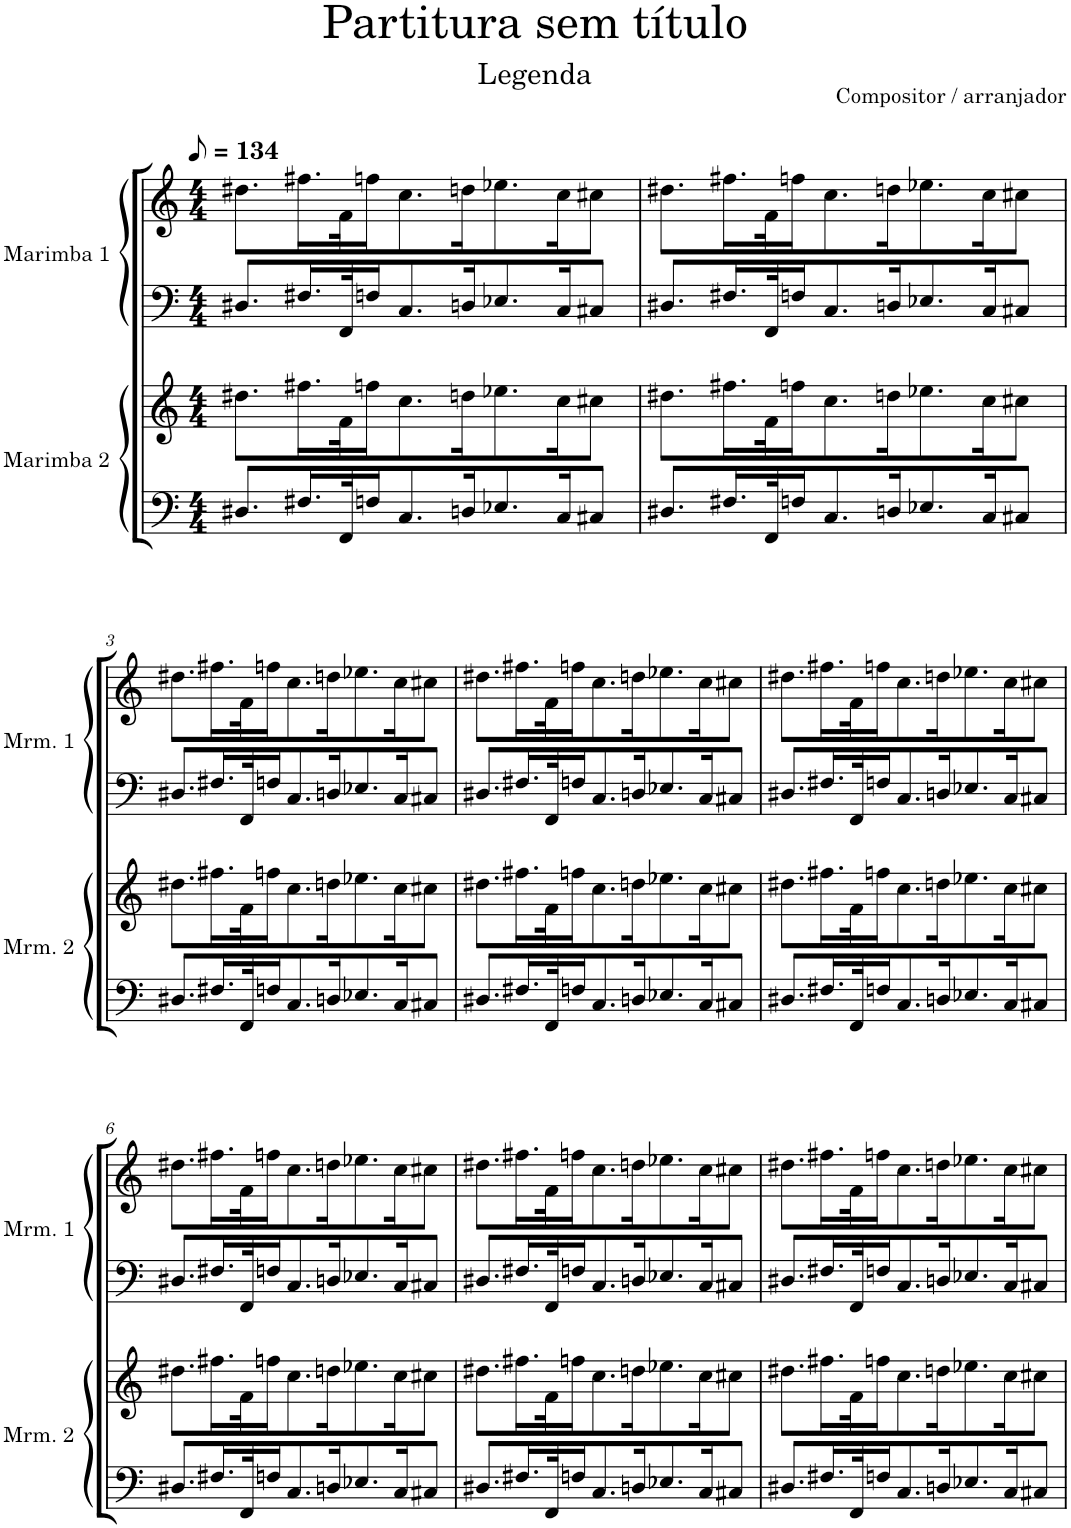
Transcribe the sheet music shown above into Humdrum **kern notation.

**kern	**kern	**kern	**kern
*part4	*part3	*part2	*part1
*staff4	*staff3	*staff2	*staff1
*I"Marimba 2	*I"Marimba 2	*I"Marimba 1	*I"Marimba 1
*I'Mrm. 2	*I'Mrm. 2	*I'Mrm. 1	*I'Mrm. 1
*clefF4	*clefG2	*clefF4	*clefG2
*k[]	*k[]	*k[]	*k[]
*M4/4	*M4/4	*M4/4	*M4/4
*MM67	*MM67	*MM67	*MM67
=1	=1	=1	=1
8.D#X/L	8.dd#X\L	8.D#X/L	8.dd#X\L
16.F#X/L	16.ff#X\L	16.F#X/L	16.ff#X\L
32FF/K	32f\K	32FF/K	32f\K
16Fn/J	16ffn\J	16Fn/J	16ffn\J
8.C/	8.cc\	8.C/	8.cc\
16Dn/K	16ddn\K	16Dn/K	16ddn\K
8.E-X/	8.ee-X\	8.E-X/	8.ee-X\
16C/K	16cc\K	16C/K	16cc\K
8C#X/J	8cc#X\J	8C#X/J	8cc#X\J
=2	=2	=2	=2
8.D#X/L	8.dd#X\L	8.D#X/L	8.dd#X\L
16.F#X/L	16.ff#X\L	16.F#X/L	16.ff#X\L
32FF/K	32f\K	32FF/K	32f\K
16Fn/J	16ffn\J	16Fn/J	16ffn\J
8.C/	8.cc\	8.C/	8.cc\
16Dn/K	16ddn\K	16Dn/K	16ddn\K
8.E-X/	8.ee-X\	8.E-X/	8.ee-X\
16C/K	16cc\K	16C/K	16cc\K
8C#X/J	8cc#X\J	8C#X/J	8cc#X\J
!!LO:LB:g=z
=3	=3	=3	=3
8.D#X/L	8.dd#X\L	8.D#X/L	8.dd#X\L
16.F#X/L	16.ff#X\L	16.F#X/L	16.ff#X\L
32FF/K	32f\K	32FF/K	32f\K
16Fn/J	16ffn\J	16Fn/J	16ffn\J
8.C/	8.cc\	8.C/	8.cc\
16Dn/K	16ddn\K	16Dn/K	16ddn\K
8.E-X/	8.ee-X\	8.E-X/	8.ee-X\
16C/K	16cc\K	16C/K	16cc\K
8C#X/J	8cc#X\J	8C#X/J	8cc#X\J
=4	=4	=4	=4
8.D#X/L	8.dd#X\L	8.D#X/L	8.dd#X\L
16.F#X/L	16.ff#X\L	16.F#X/L	16.ff#X\L
32FF/K	32f\K	32FF/K	32f\K
16Fn/J	16ffn\J	16Fn/J	16ffn\J
8.C/	8.cc\	8.C/	8.cc\
16Dn/K	16ddn\K	16Dn/K	16ddn\K
8.E-X/	8.ee-X\	8.E-X/	8.ee-X\
16C/K	16cc\K	16C/K	16cc\K
8C#X/J	8cc#X\J	8C#X/J	8cc#X\J
=5	=5	=5	=5
8.D#X/L	8.dd#X\L	8.D#X/L	8.dd#X\L
16.F#X/L	16.ff#X\L	16.F#X/L	16.ff#X\L
32FF/K	32f\K	32FF/K	32f\K
16Fn/J	16ffn\J	16Fn/J	16ffn\J
8.C/	8.cc\	8.C/	8.cc\
16Dn/K	16ddn\K	16Dn/K	16ddn\K
8.E-X/	8.ee-X\	8.E-X/	8.ee-X\
16C/K	16cc\K	16C/K	16cc\K
8C#X/J	8cc#X\J	8C#X/J	8cc#X\J
!!LO:LB:g=z
=6	=6	=6	=6
8.D#X/L	8.dd#X\L	8.D#X/L	8.dd#X\L
16.F#X/L	16.ff#X\L	16.F#X/L	16.ff#X\L
32FF/K	32f\K	32FF/K	32f\K
16Fn/J	16ffn\J	16Fn/J	16ffn\J
8.C/	8.cc\	8.C/	8.cc\
16Dn/K	16ddn\K	16Dn/K	16ddn\K
8.E-X/	8.ee-X\	8.E-X/	8.ee-X\
16C/K	16cc\K	16C/K	16cc\K
8C#X/J	8cc#X\J	8C#X/J	8cc#X\J
=7	=7	=7	=7
8.D#X/L	8.dd#X\L	8.D#X/L	8.dd#X\L
16.F#X/L	16.ff#X\L	16.F#X/L	16.ff#X\L
32FF/K	32f\K	32FF/K	32f\K
16Fn/J	16ffn\J	16Fn/J	16ffn\J
8.C/	8.cc\	8.C/	8.cc\
16Dn/K	16ddn\K	16Dn/K	16ddn\K
8.E-X/	8.ee-X\	8.E-X/	8.ee-X\
16C/K	16cc\K	16C/K	16cc\K
8C#X/J	8cc#X\J	8C#X/J	8cc#X\J
=8	=8	=8	=8
8.D#X/L	8.dd#X\L	8.D#X/L	8.dd#X\L
16.F#X/L	16.ff#X\L	16.F#X/L	16.ff#X\L
32FF/K	32f\K	32FF/K	32f\K
16Fn/J	16ffn\J	16Fn/J	16ffn\J
8.C/	8.cc\	8.C/	8.cc\
16Dn/K	16ddn\K	16Dn/K	16ddn\K
8.E-X/	8.ee-X\	8.E-X/	8.ee-X\
16C/K	16cc\K	16C/K	16cc\K
8C#X/J	8cc#X\J	8C#X/J	8cc#X\J
=	=	=	=
*-	*-	*-	*-
